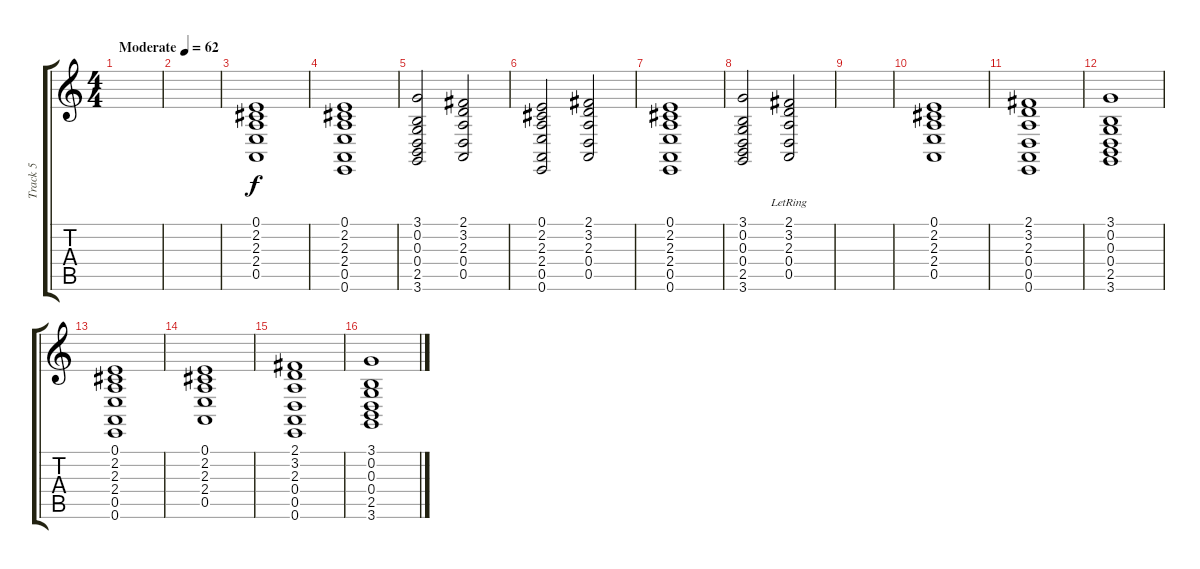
\track ("Track 5" "Track 5") {instrument stringensemble2}
\staff {score tabs}
\tuning (E4 B3 G3 D3 A2 E2) {hide}
\ts (4 4)
\tempo (62 "Moderate")
\clef g2
\ks c
|
|
(0.1 2.2 2.3 2.4 0.5).1 |
(0.1 2.2 2.3 2.4 0.5 0.6).1 |
(3.1 0.2 0.3 0.4 2.5 3.6).2 (2.1 3.2 2.3 0.4 0.5).2 |
(0.1 2.2 2.3 2.4 0.5 0.6).2 (2.1 3.2 2.3 0.4 0.5).2 |
(0.1 2.2 2.3 2.4 0.5 0.6).1 |
(3.1 0.2 0.3 0.4 2.5 3.6).2 (2.1 3.2 2.3{lr} 0.4 0.5).2 |
|
(0.1 2.2 2.3 2.4 0.5).1 |
(2.1 3.2 2.3 0.4 0.5 0.6).1 |
(3.1 0.2 0.3 0.4 2.5 3.6).1 |
(0.1 2.2 2.3 2.4 0.5 0.6).1 |
(0.1 2.2 2.3 2.4 0.5).1 |
(2.1 3.2 2.3 0.4 0.5 0.6).1 |
(3.1 0.2 0.3 0.4 2.5 3.6).1
